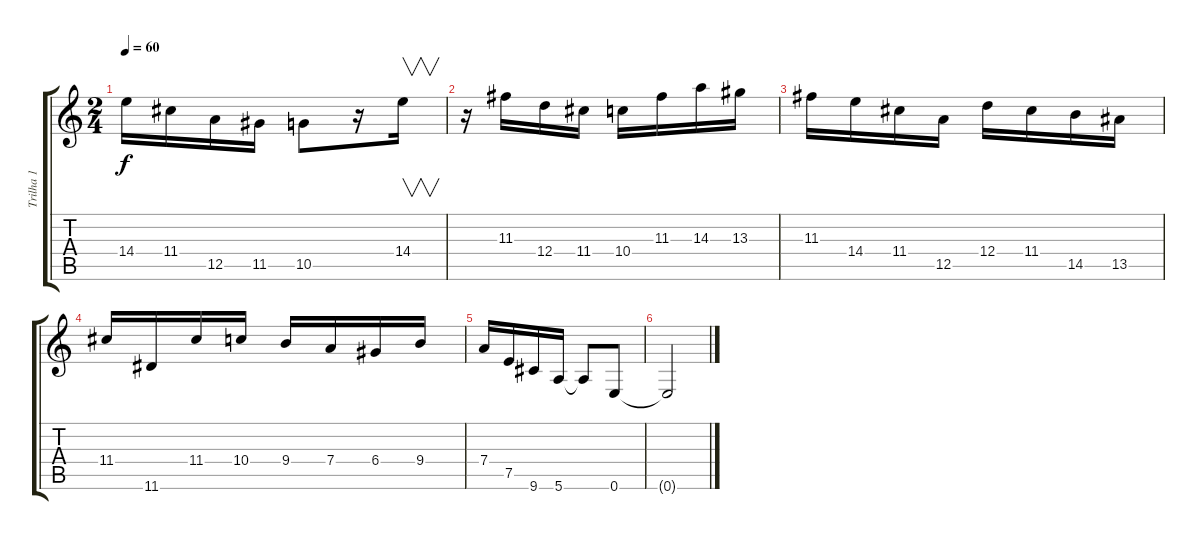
\track ("Trilha 1" "Trilha 1") {instrument electricguitarjazz}
\staff {score tabs}
\tuning (E4 B3 G3 D3 A2 E2) {hide}
\ts (2 4)
\tempo 60
\clef g2
\ks c
14.4.16{dy f} 11.4.16 12.5.16 11.5.16 10.5.8 r.16 14.4.16{v} |
r.16 11.3.16 12.4.16 11.4.16 10.4.16 11.3.16 14.3.16 13.3.16 |
11.3.16 14.4.16 11.4.16 12.5.16 12.4.16 11.4.16 14.5.16 13.5.16 |
11.4.16 11.6.16 11.4.16 10.4.16 9.4.16 7.4.16 6.4.16 9.4.16 |
7.4.16 7.5.16 9.6.16 5.6.16 5.6{t}.8 0.6.8 |
0.6{t}.2
